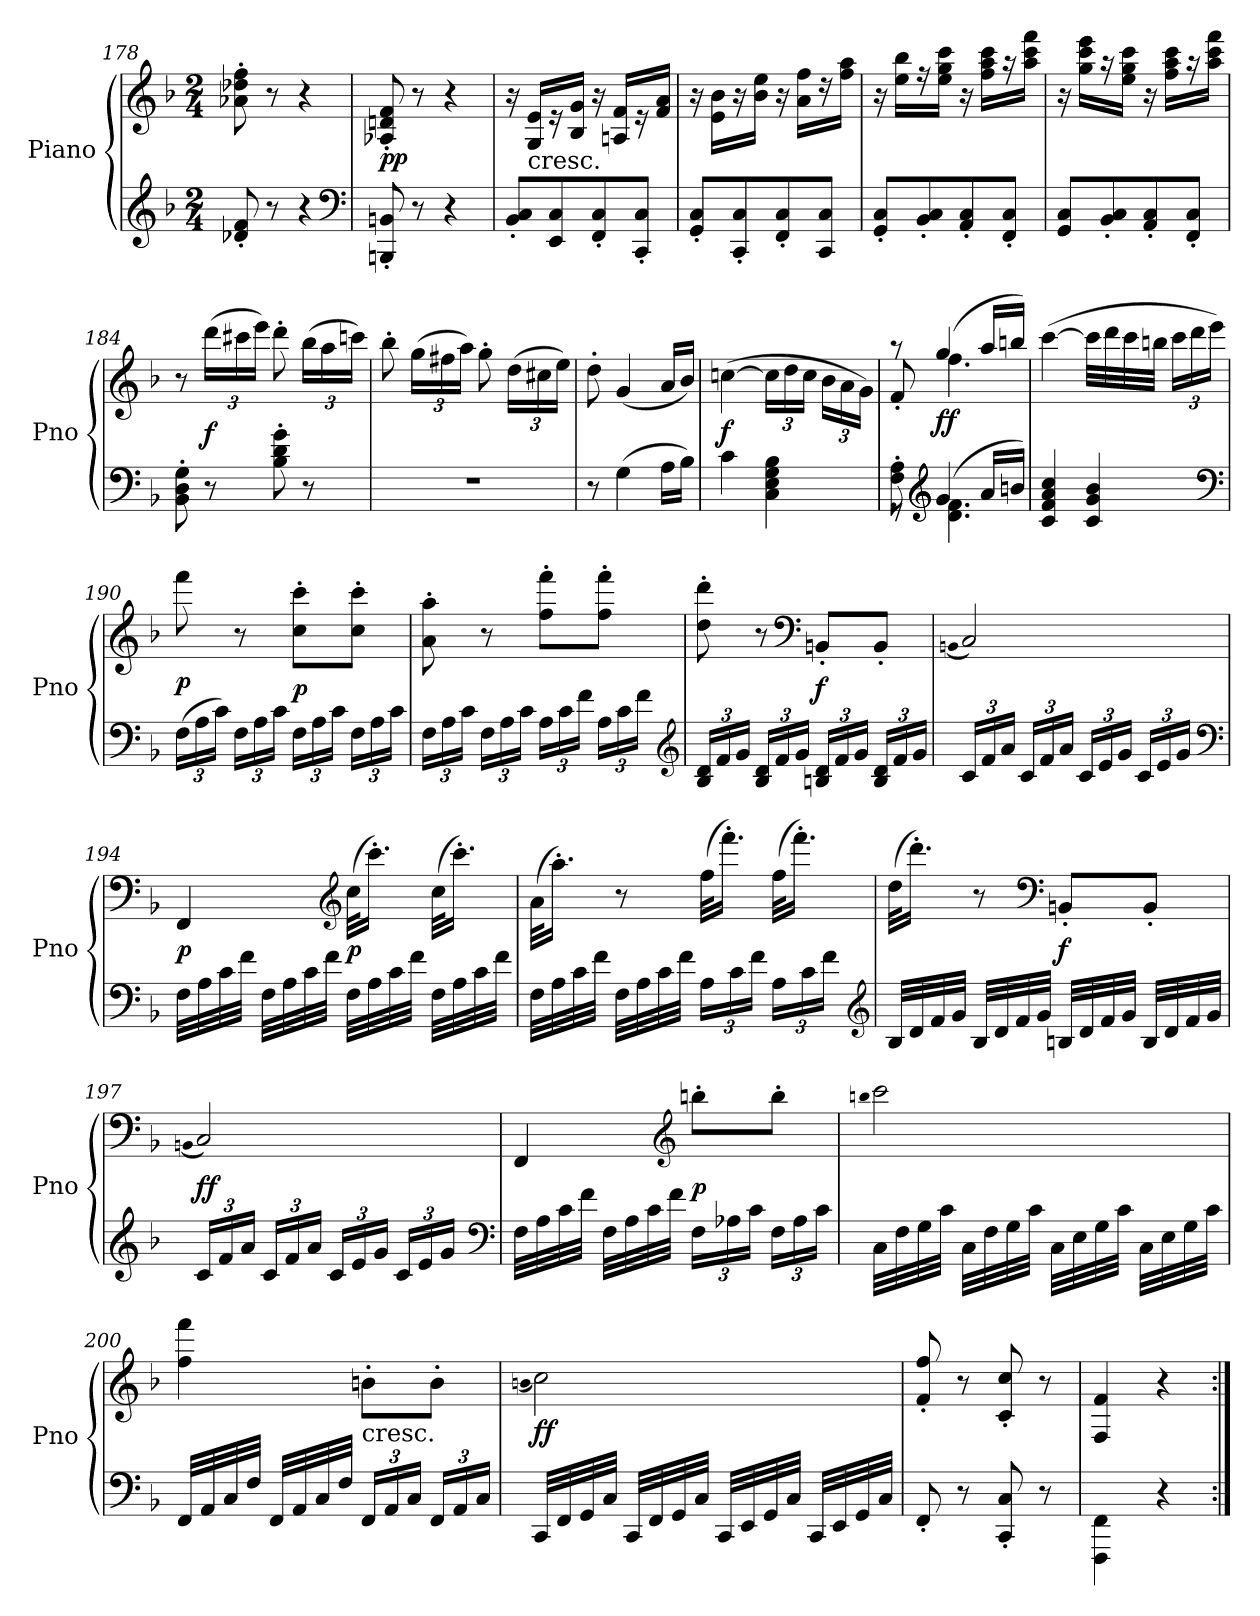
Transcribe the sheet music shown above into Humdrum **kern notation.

**kern	**kern	**dynam
*part1	*part1	*part1
*staff2	*staff1	*staff1/2
*I"Piano	*	*
*I'Pno	*	*
*clefG2	*clefG2	*
*k[b-]	*k[b-]	*
*M2/4	*M2/4	*
=178	=178	=178
8d-X'/ 8f'/	8a-X'\ 8dd-X'\ 8ff'\	.
8r	8r	.
4r	4r	.
*clefF4	*	*
=179	=179	=179
8BBBn'/ 8BBn'/	8A-X'/ 8dn'/ 8f'/	pp
8r	8r	.
4r	4r	.
=180	=180	=180
8BB-'/ 8C'/L	16r	.
!	!LO:TX:c:t=cresc.	!
.	16G/ 16e/LL	.
8EE/ 8C/	16r	.
.	16B-/ 16g/JJ	.
8FF'/ 8C'/	16r	.
.	16An/ 16f/LL	.
8CC'/ 8C'/J	16r	.
.	16f/ 16a/JJ	.
=181	=181	=181
8GG'/ 8C'/L	16r	.
.	16e\ 16b-\LL	.
8CC'/ 8C'/	16r	.
.	16b-\ 16ee\JJ	.
8FF'/ 8C'/	16r	.
.	16a\ 16ff\LL	.
8CC/ 8C/J	16r	.
.	16ff\ 16aa\JJ	.
=182	=182	=182
8GG'/ 8C'/L	16r	.
.	16ee\ 16bb-\LL	.
8BB-'/ 8C'/	16r	.
.	16ee\ 16gg\ 16ccc\JJ	.
8AA'/ 8C'/	16r	.
.	16ff\ 16aa\ 16ccc\LL	.
8FF'/ 8C'/J	16r	.
.	16aa\ 16ccc\ 16fff\JJ	.
=183	=183	=183
8GG/ 8C/L	16r	.
.	16gg\ 16ccc\ 16eee\LL	.
8BB-'/ 8C'/	16r	.
.	16ee\ 16gg\ 16ccc\JJ	.
8AA'/ 8C'/	16r	.
.	16ff\ 16aa\ 16ccc\LL	.
8FF'/ 8C'/J	16r	.
.	16aa\ 16ccc\ 16fff\JJ	.
=184	=184	=184
8BB-'\ 8D'\ 8G'\	8r	.
8r	(24ddd\LL	f
.	24ccc#X\	.
.	24eee\JJ)	.
8B-'\ 8d'\ 8g'\	8ddd'\	.
8r	(24bb-\LL	.
.	24aa\	.
.	24cccn\JJ)	.
=185	=185	=185
2r	8bb-'\	.
.	(24gg\LL	.
.	24ff#X\	.
.	24aa\JJ)	.
.	8gg'\	.
.	(24dd\LL	.
.	24cc#X\	.
.	24ee\JJ)	.
=186	=186	=186
8r	8dd'\	.
(4G\	(4g/	.
16A\LL	16a/LL	.
16B-\JJ)	16b-/JJ)	.
=187	=187	=187
4c\	([4ccn\	f
4C\ 4E\ 4G\ 4B-\	24cc\LL]	.
.	24dd\	.
.	24cc\JJ	.
.	24b-\LL	.
.	24a\	.
.	24g\JJ)	.
=188	=188	=188
*^	*^	*
8F'\ 8A'\	8r	8r	8f'/	.
*clefG2	*	*	*	*
(4g/	4.d\ 4.f\	(4gg/	4.ff\	ff
16a/LL	.	16aa/LL	.	.
16bn/JJ)	.	16bbn/JJ)	.	.
*v	*v	*	*	*
*	*v	*v	*
=189	=189	=189
4c/ 4f/ 4a/ 4cc/	([4ccc\	.
4c/ 4g/ 4b-/	32ccc\LLL]	.
.	32ddd\	.
.	32ccc\	.
.	32bbn\JJJ	.
.	24ccc\LL	.
.	24ddd\	.
.	24eee\JJ)	.
*clefF4	*	*
=190	=190	=190
(24F\LL	8fff\	p
24A\	.	.
24c\JJ)	.	.
24F\LL	8r	.
24A\	.	.
24c\JJ	.	.
24F\LL	8cc'\ 8ccc'\L	p
24A\	.	.
24c\JJ	.	.
24F\LL	8cc'\ 8ccc'\J	.
24A\	.	.
24c\JJ	.	.
=191	=191	=191
24F\LL	8a'\ 8aa'\	.
24A\	.	.
24c\JJ	.	.
24F\LL	8r	.
24A\	.	.
24c\JJ	.	.
24A\LL	8ff'\ 8fff'\L	.
24c\	.	.
24f\JJ	.	.
24A\LL	8ff'\ 8fff'\J	.
24c\	.	.
24f\JJ	.	.
*clefG2	*	*
=192	=192	=192
24B-/ 24d/LL	8dd'\ 8ddd'\	.
24f/	.	.
24g/JJ	.	.
24B-/ 24d/LL	8r	.
24f/	.	.
24g/JJ	.	.
*	*clefF4	*
24Bn/ 24d/LL	8BBn'/L	f
24f/	.	.
24g/JJ	.	.
24B/ 24d/LL	8BB'/J	.
24f/	.	.
24g/JJ	.	.
=193	=193	=193
.	(qBBn	.
24c/LL	2C/)	.
24f/	.	.
24a/JJ	.	.
24c/LL	.	.
24f/	.	.
24a/JJ	.	.
24c/LL	.	.
24e/	.	.
24g/JJ	.	.
24c/LL	.	.
24e/	.	.
24g/JJ	.	.
*clefF4	*	*
=194	=194	=194
32F\LLL	4FF/	p
32A\	.	.
32c\	.	.
32f\JJJ	.	.
32F\LLL	.	.
32A\	.	.
32c\	.	.
32f\JJJ	.	.
*	*clefG2	*
32F\LLL	(32cc\KLL	p
32A\	16.ccc'\JJ)	.
32c\	.	.
32f\JJJ	.	.
32F\LLL	(32cc\KLL	.
32A\	16.ccc'\JJ)	.
32c\	.	.
32f\JJJ	.	.
=195	=195	=195
32F\LLL	(32a\KLL	.
32A\	16.aa'\JJ)	.
32c\	.	.
32f\JJJ	.	.
32F\LLL	8r	.
32A\	.	.
32c\	.	.
32f\JJJ	.	.
24A\LL	(32ff\KLL	.
.	16.fff'\JJ)	.
24c\	.	.
24f\JJ	.	.
24A\LL	(32ff\KLL	.
.	16.fff'\JJ)	.
24c\	.	.
24f\JJ	.	.
*clefG2	*	*
=196	=196	=196
32B-/LLL	(32dd\KLL	.
32d/	16.ddd'\JJ)	.
32f/	.	.
32g/JJJ	.	.
32B-/LLL	8r	.
32d/	.	.
32f/	.	.
32g/JJJ	.	.
*	*clefF4	*
32Bn/LLL	8BBn'/L	f
32d/	.	.
32f/	.	.
32g/JJJ	.	.
32B/LLL	8BB'/J	.
32d/	.	.
32f/	.	.
32g/JJJ	.	.
=197	=197	=197
.	(qBBn	.
24c/LL	2C/)	ff
24f/	.	.
24a/JJ	.	.
24c/LL	.	.
24f/	.	.
24a/JJ	.	.
24c/LL	.	.
24e/	.	.
24g/JJ	.	.
24c/LL	.	.
24e/	.	.
24g/JJ	.	.
*clefF4	*	*
=198	=198	=198
32F\LLL	4FF/	.
32A\	.	.
32c\	.	.
32f\JJJ	.	.
32F\LLL	.	.
32A\	.	.
32c\	.	.
32f\JJJ	.	.
*	*clefG2	*
24F\LL	8bbn'\L	p
24A-X\	.	.
24c\JJ	.	.
24F\LL	8bb'\J	.
24A-\	.	.
24c\JJ	.	.
=199	=199	=199
.	qbbn	.
32C\LLL	2ccc\	.
32F\	.	.
32G\	.	.
32c\JJJ	.	.
32C\LLL	.	.
32F\	.	.
32G\	.	.
32c\JJJ	.	.
32C\LLL	.	.
32E\	.	.
32G\	.	.
32c\JJJ	.	.
32C\LLL	.	.
32E\	.	.
32G\	.	.
32c\JJJ	.	.
=200	=200	=200
32FF/LLL	4ff\ 4fff\	.
32AA/	.	.
32C/	.	.
32F/JJJ	.	.
32FF/LLL	.	.
32AA/	.	.
32C/	.	.
32F/JJJ	.	.
!	!LO:TX:c:t=cresc.	!
24FF/LL	8bn'\L	.
24AA/	.	.
24C/JJ	.	.
24FF/LL	8b'\J	.
24AA/	.	.
24C/JJ	.	.
=201	=201	=201
.	(qbn	.
32CC/LLL	2cc\)	ff
32FF/	.	.
32GG/	.	.
32C/JJJ	.	.
32CC/LLL	.	.
32FF/	.	.
32GG/	.	.
32C/JJJ	.	.
32CC/LLL	.	.
32EE/	.	.
32GG/	.	.
32C/JJJ	.	.
32CC/LLL	.	.
32EE/	.	.
32GG/	.	.
32C/JJJ	.	.
=202	=202	=202
8FF'/	8f'/ 8ff'/	.
8r	8r	.
8CC'/ 8C'/	8c'/ 8cc'/	.
8r	8r	.
=203	=203	=203
4FFF\ 4FF\	4F/ 4f/	.
4r	4r	.
=:|!	=:|!	=:|!
*-	*-	*-
